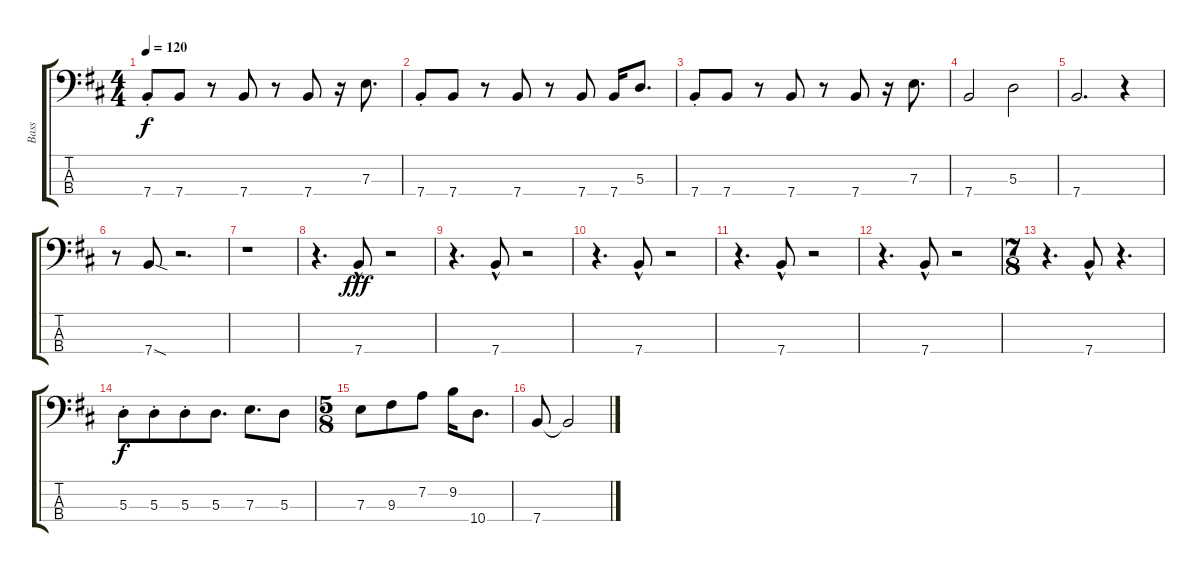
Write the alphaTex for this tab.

\track ("Bass" "Bass") {instrument electricbassfinger}
\staff {score tabs}
\tuning (G2 D2 A1 E1) {hide}
\ts (4 4)
\tempo 120
\clef f4
\ks d
7.4{st}.8{dy f} 7.4.8 r.8 7.4.8 r.8 7.4.8 r.16 7.3.8{d} |
7.4{st}.8 7.4.8 r.8 7.4.8 r.8 7.4.8 7.4.16 5.3.8{d} |
7.4{st}.8 7.4.8 r.8 7.4.8 r.8 7.4.8 r.16 7.3.8{d} |
7.4.2 5.3.2 |
7.4.2{d} r.4 |
r.8 7.4{sod}.8 r.2{d} |
r.1 |
r.4{d} 7.4{hac}.8{dy fff} r.2 |
r.4{d} 7.4{hac}.8 r.2 |
r.4{d} 7.4{hac}.8 r.2 |
r.4{d} 7.4{hac}.8 r.2 |
r.4{d} 7.4{hac}.8 r.2 |
\ts (7 8)
r.4{d} 7.4{hac}.8 r.4{d} |
5.3{st}.8{dy f} 5.3{st}.8 5.3{st}.8 5.3.8{d} 7.3.8{d} 5.3.8 |
\ts (5 8)
7.3.8 9.3.8 7.2.8 9.2.16 10.4.8{d} |
7.4.8 7.4{t}.2
